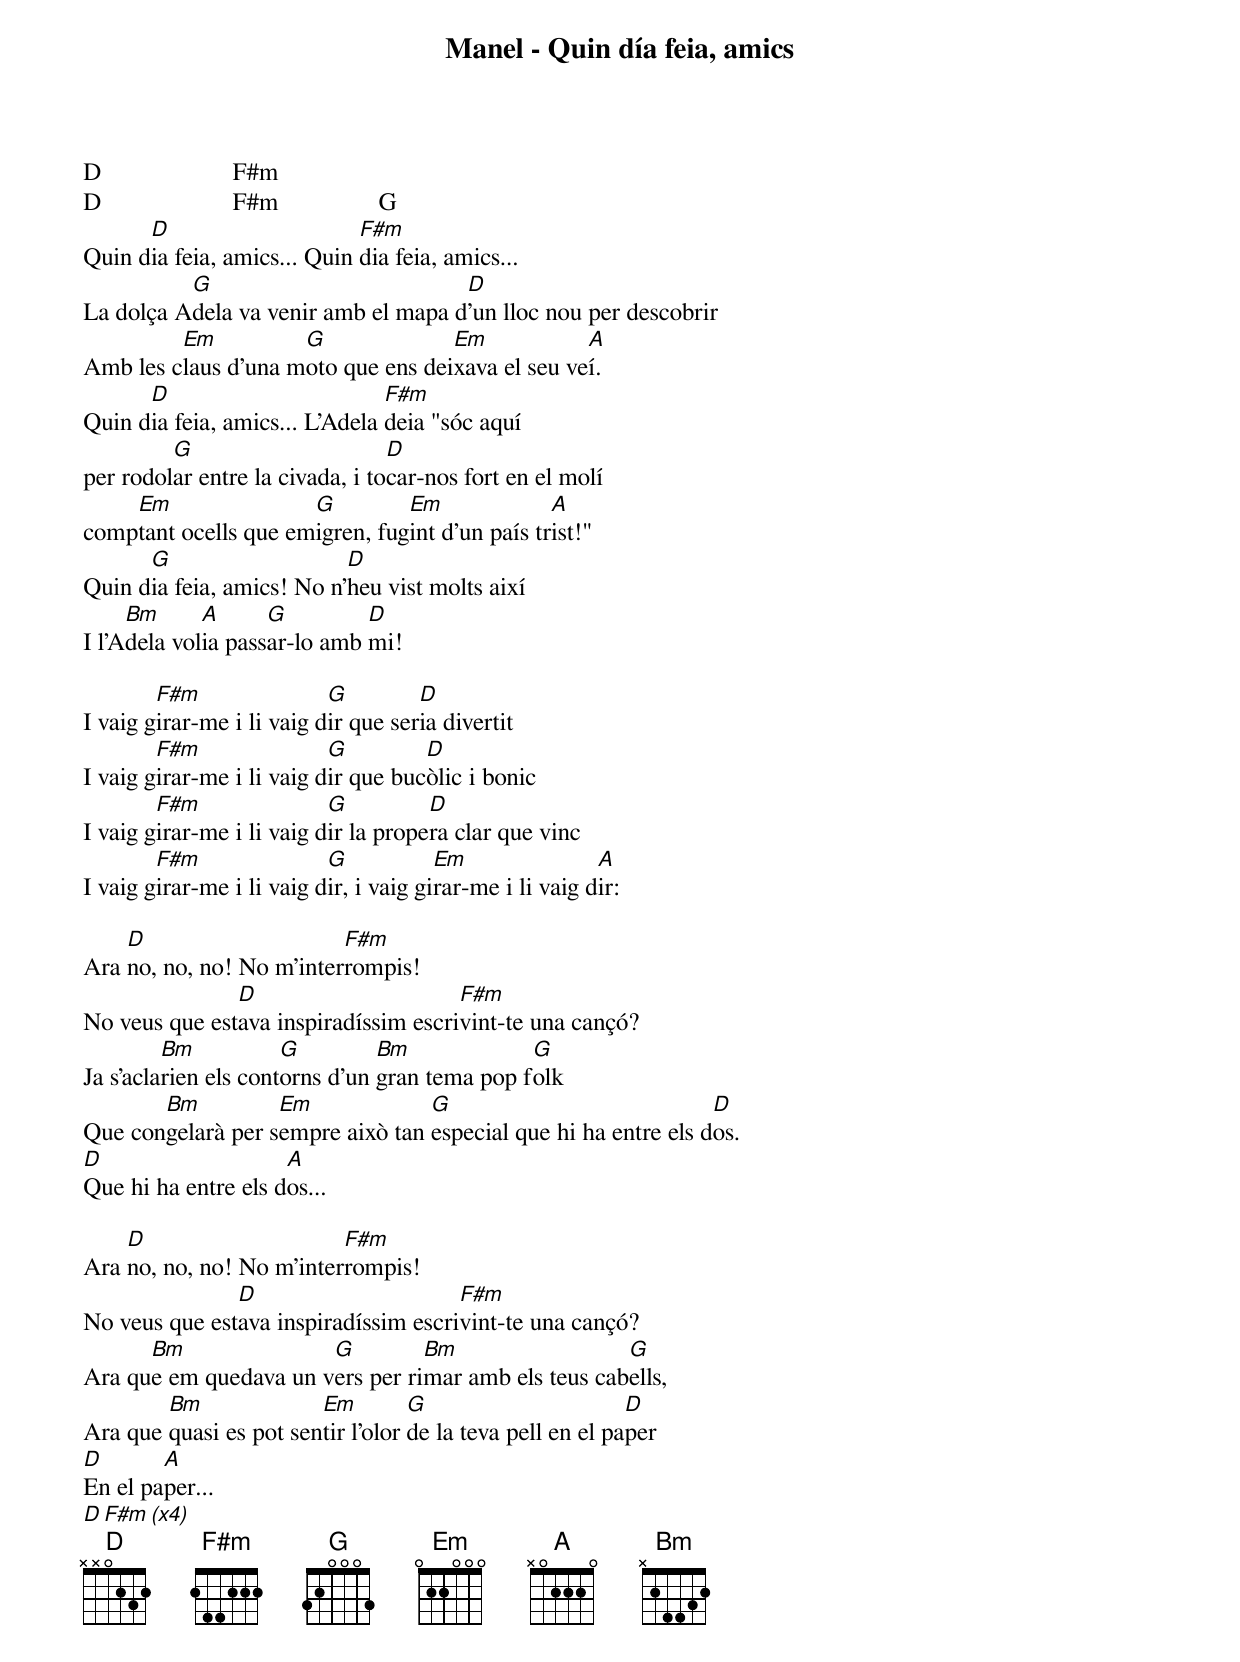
Manel - Quin día feia, amics

D                     F#m
D                     F#m                G
      D                      F#m
Quin dia feia, amics... Quin dia feia, amics...
          G                          D
La dolça Adela va venir amb el mapa d'un lloc nou per descobrir
         Em          G              Em            A
Amb les claus d'una moto que ens deixava el seu veí.
      D                         F#m
Quin dia feia, amics... L'Adela deia "sóc aquí
         G                       D
per rodolar entre la civada, i tocar-nos fort en el molí
    Em                G         Em              A
comptant ocells que emigren, fugint d'un país trist!"
      G                    D
Quin dia feia, amics! No n'heu vist molts així
     Bm      A      G         D
I l'Adela volia passar-lo amb mi!

        F#m                G         D
I vaig girar-me i li vaig dir que seria divertit
        F#m                G         D
I vaig girar-me i li vaig dir que bucòlic i bonic
        F#m                G          D
I vaig girar-me i li vaig dir la propera clar que vinc
        F#m                G            Em                A
I vaig girar-me i li vaig dir, i vaig girar-me i li vaig dir:

    D                     F#m
Ara no, no, no! No m'interrompis!
               D                      F#m
No veus que estava inspiradíssim escrivint-te una cançó?
         Bm           G         Bm             G
Ja s'aclarien els contorns d'un gran tema pop folk
       Bm          Em             G                             D
Que congelarà per sempre això tan especial que hi ha entre els dos.
D                    A
Que hi ha entre els dos...

    D                     F#m
Ara no, no, no! No m'interrompis!
               D                      F#m
No veus que estava inspiradíssim escrivint-te una cançó?
      Bm               G         Bm                  G
Ara que em quedava un vers per rimar amb els teus cabells,
        Bm              Em         G                       D
Ara que quasi es pot sentir l'olor de la teva pell en el paper
D       A
En el paper...
D                     F#m (x4)
